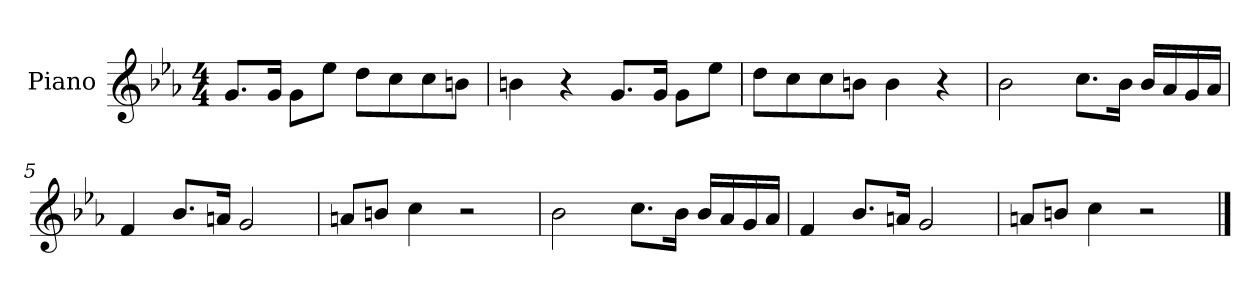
**kern
*part1
*staff1
*I"Piano
*I'P-no
*clefG2
*k[b-e-a-]
*M4/4
*MM90
=1
8.g/L
16g/Jk
8g\L
8ee-\J
8dd\L
8cc\
8cc\
8bn\J
=2
4bn\
4r
8.g/L
16g/Jk
8g\L
8ee-\J
=3
8dd\L
8cc\
8cc\
8bn\J
4b\
4r
=4
2b-\
8.cc\L
16b-\Jk
16b-/LL
16a-/
16g/
16a-/JJ
=5
4f/
8.b-/L
16an/Jk
2g/
!!LO:LB:g=z
=6
8an/L
8bn/J
4cc\
2r
=7
2b-\
8.cc\L
16b-\Jk
16b-/LL
16a-/
16g/
16a-/JJ
=8
4f/
8.b-/L
16an/Jk
2g/
=9
8an/L
8bn/J
4cc\
2r
==
*-
